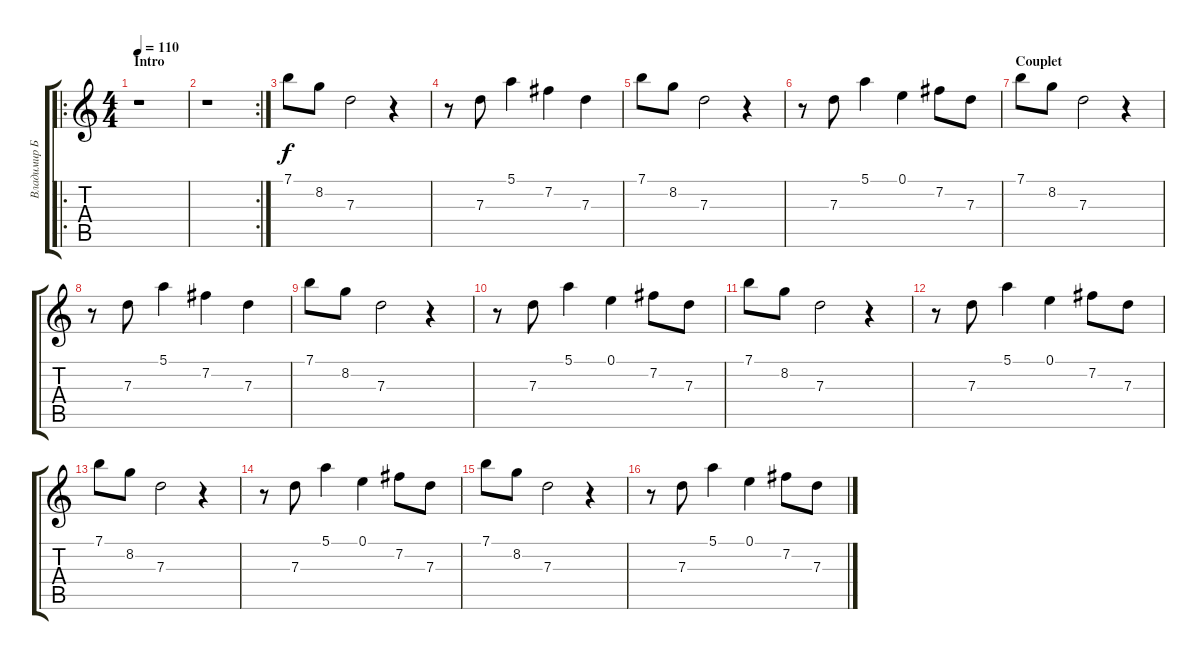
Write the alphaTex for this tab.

\track ("Владимир Бегунов" "Владимир Б") {instrument electricguitarclean}
\staff {score tabs}
\tuning (E4 B3 G3 D3 A2 E2) {hide}
\ro
\ts (4 4)
\section ("" "Intro")
\tempo 110
\clef g2
\ks c
r.1{dy f instrument electricguitarclean} |
\rc 2
r.1 |
7.1.8 8.2.8 7.3.2 r.4 |
r.8 7.3.8 5.1.4 7.2.4 7.3.4 |
7.1.8 8.2.8 7.3.2 r.4 |
r.8 7.3.8 5.1.4 0.1.4 7.2.8 7.3.8 |
\section ("" "Couplet")
7.1.8 8.2.8 7.3.2 r.4 |
r.8 7.3.8 5.1.4 7.2.4 7.3.4 |
7.1.8 8.2.8 7.3.2 r.4 |
r.8 7.3.8 5.1.4 0.1.4 7.2.8 7.3.8 |
7.1.8 8.2.8 7.3.2 r.4 |
r.8 7.3.8 5.1.4 0.1.4 7.2.8 7.3.8 |
7.1.8 8.2.8 7.3.2 r.4 |
r.8 7.3.8 5.1.4 0.1.4 7.2.8 7.3.8 |
7.1.8 8.2.8 7.3.2 r.4 |
r.8 7.3.8 5.1.4 0.1.4 7.2.8 7.3.8
